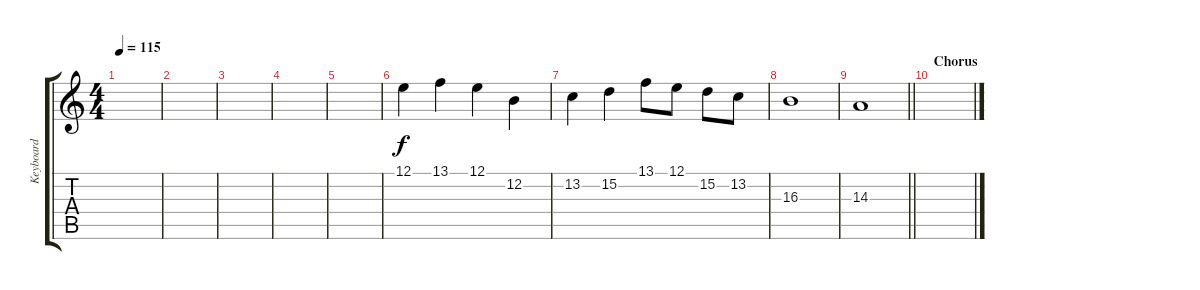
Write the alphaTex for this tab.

\track ("Keyboard" "Keyboard") {instrument violin}
\staff {score tabs}
\tuning (E4 B3 G3 D3 A2 E2) {hide}
\ts (4 4)
\tempo 115
\clef g2
\ks c
|
|
|
|
|
12.1.4 13.1.4 12.1.4 12.2.4 |
13.2.4 15.2.4 13.1.8 12.1.8 15.2.8 13.2.8 |
16.3.1 |
\barLineRight lightlight
14.3.1 |
\section ("" "Chorus")
